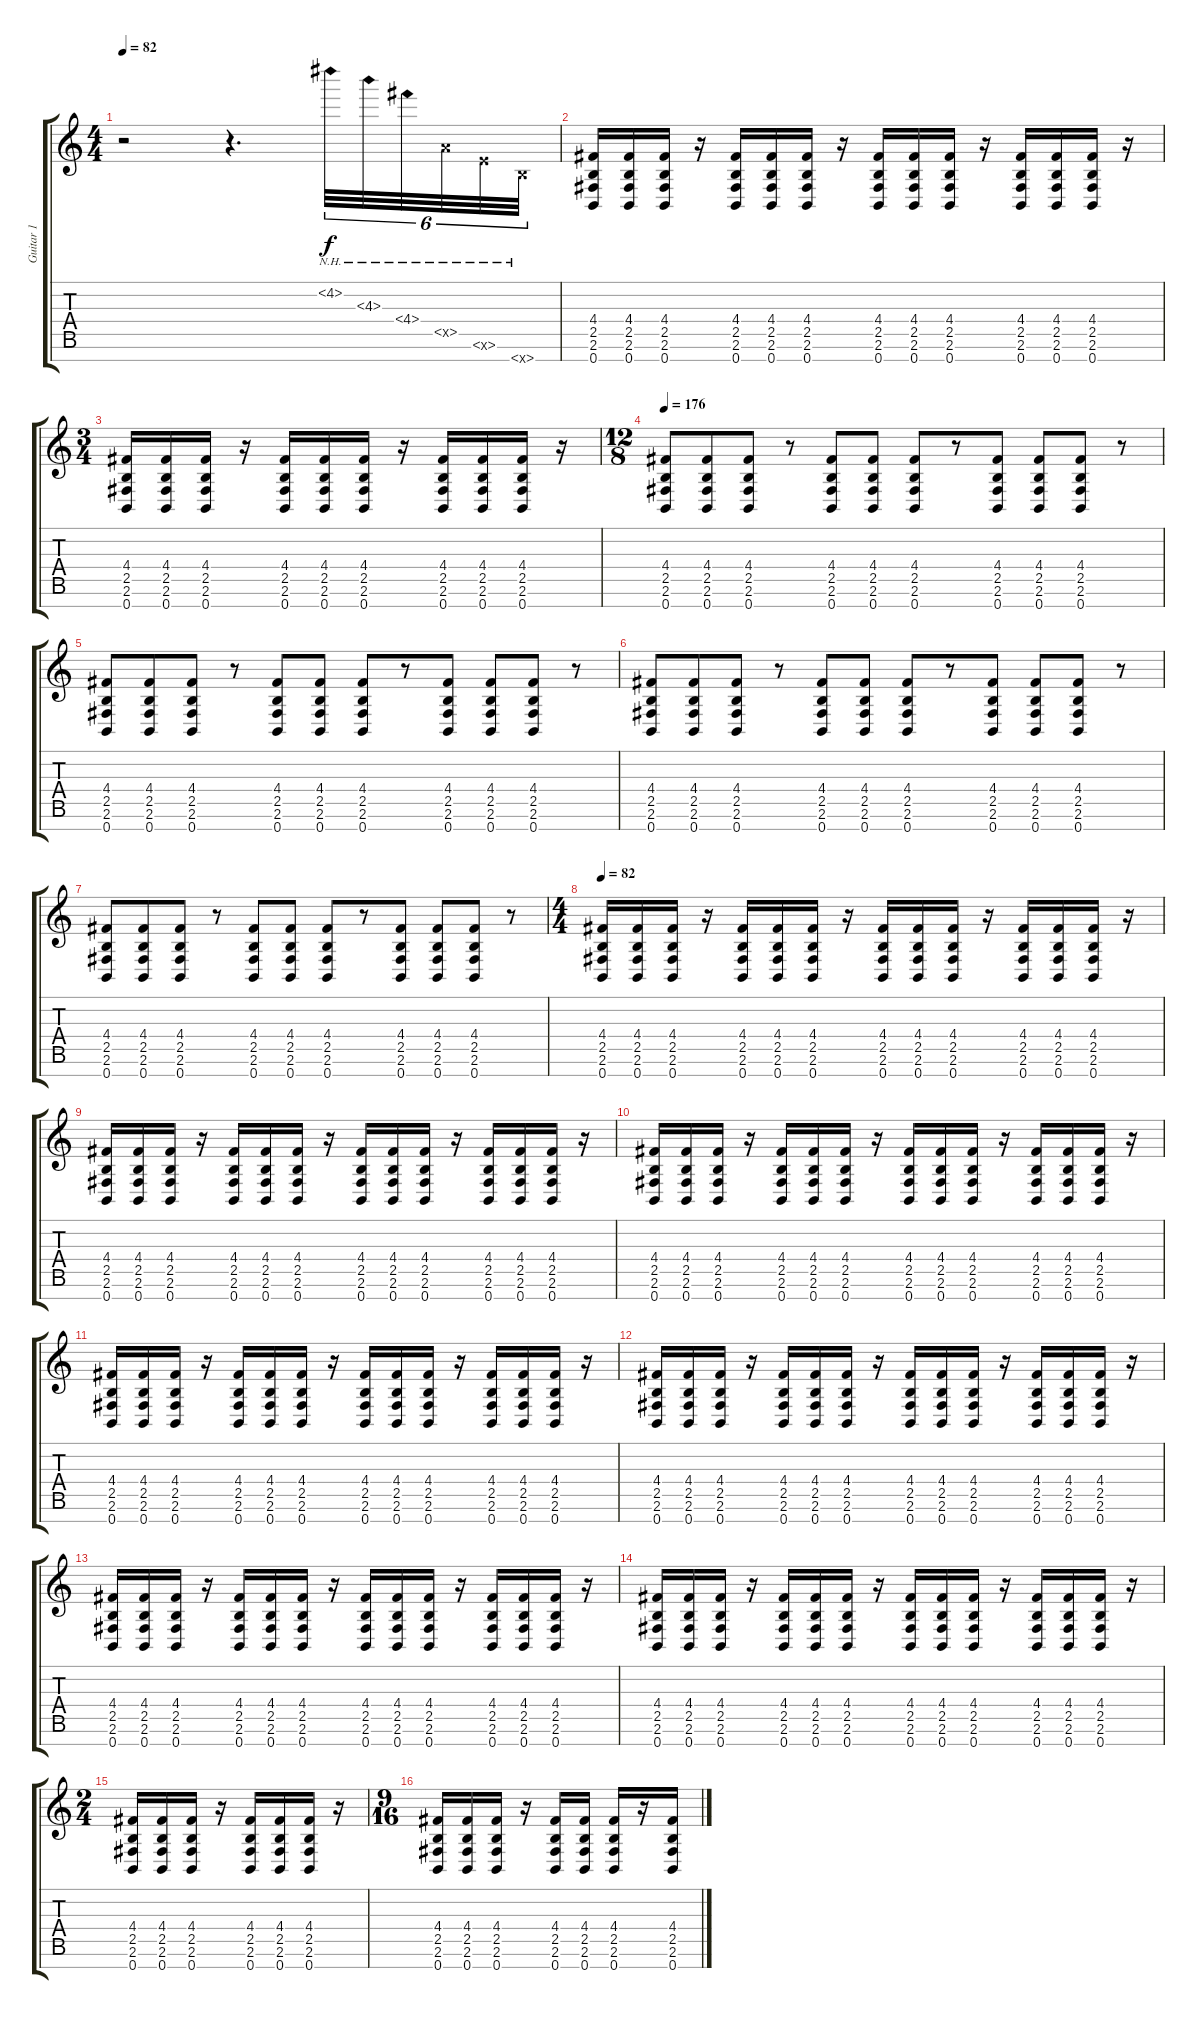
\track ("Guitar 1" "Guitar 1") {instrument distortionguitar}
\staff {score tabs}
\tuning (E4 B3 G3 D3 A2 E2 B1) {hide}
\ts (4 4)
\tempo 82
\clef g2
\ks c
r.2{dy f instrument distortionguitar} r.4{d} 4.2{nh}.32{tu (6 4)} 4.3{nh}.32{tu (6 4)} 4.4{nh}.32{tu (6 4)} 0.5{nh x}.32{tu (6 4)} 0.6{nh x}.32{tu (6 4)} 0.7{nh x}.32{tu (6 4)} |
(4.4 2.5 2.6 0.7).16 (4.4 2.5 2.6 0.7).16 (4.4 2.5 2.6 0.7).16 r.16 (4.4 2.5 2.6 0.7).16 (4.4 2.5 2.6 0.7).16 (4.4 2.5 2.6 0.7).16 r.16 (4.4 2.5 2.6 0.7).16 (4.4 2.5 2.6 0.7).16 (4.4 2.5 2.6 0.7).16 r.16 (4.4 2.5 2.6 0.7).16 (4.4 2.5 2.6 0.7).16 (4.4 2.5 2.6 0.7).16 r.16 |
\ts (3 4)
(4.4 2.5 2.6 0.7).16 (4.4 2.5 2.6 0.7).16 (4.4 2.5 2.6 0.7).16 r.16 (4.4 2.5 2.6 0.7).16 (4.4 2.5 2.6 0.7).16 (4.4 2.5 2.6 0.7).16 r.16 (4.4 2.5 2.6 0.7).16 (4.4 2.5 2.6 0.7).16 (4.4 2.5 2.6 0.7).16 r.16 |
\ts (12 8)
\tempo 176
(4.4 2.5 2.6 0.7).8 (4.4 2.5 2.6 0.7).8 (4.4 2.5 2.6 0.7).8 r.8 (4.4 2.5 2.6 0.7).8 (4.4 2.5 2.6 0.7).8 (4.4 2.5 2.6 0.7).8 r.8 (4.4 2.5 2.6 0.7).8 (4.4 2.5 2.6 0.7).8 (4.4 2.5 2.6 0.7).8 r.8 |
(4.4 2.5 2.6 0.7).8 (4.4 2.5 2.6 0.7).8 (4.4 2.5 2.6 0.7).8 r.8 (4.4 2.5 2.6 0.7).8 (4.4 2.5 2.6 0.7).8 (4.4 2.5 2.6 0.7).8 r.8 (4.4 2.5 2.6 0.7).8 (4.4 2.5 2.6 0.7).8 (4.4 2.5 2.6 0.7).8 r.8 |
(4.4 2.5 2.6 0.7).8 (4.4 2.5 2.6 0.7).8 (4.4 2.5 2.6 0.7).8 r.8 (4.4 2.5 2.6 0.7).8 (4.4 2.5 2.6 0.7).8 (4.4 2.5 2.6 0.7).8 r.8 (4.4 2.5 2.6 0.7).8 (4.4 2.5 2.6 0.7).8 (4.4 2.5 2.6 0.7).8 r.8 |
(4.4 2.5 2.6 0.7).8 (4.4 2.5 2.6 0.7).8 (4.4 2.5 2.6 0.7).8 r.8 (4.4 2.5 2.6 0.7).8 (4.4 2.5 2.6 0.7).8 (4.4 2.5 2.6 0.7).8 r.8 (4.4 2.5 2.6 0.7).8 (4.4 2.5 2.6 0.7).8 (4.4 2.5 2.6 0.7).8 r.8 |
\ts (4 4)
\tempo 82
(4.4 2.5 2.6 0.7).16 (4.4 2.5 2.6 0.7).16 (4.4 2.5 2.6 0.7).16 r.16 (4.4 2.5 2.6 0.7).16 (4.4 2.5 2.6 0.7).16 (4.4 2.5 2.6 0.7).16 r.16 (4.4 2.5 2.6 0.7).16 (4.4 2.5 2.6 0.7).16 (4.4 2.5 2.6 0.7).16 r.16 (4.4 2.5 2.6 0.7).16 (4.4 2.5 2.6 0.7).16 (4.4 2.5 2.6 0.7).16 r.16 |
(4.4 2.5 2.6 0.7).16 (4.4 2.5 2.6 0.7).16 (4.4 2.5 2.6 0.7).16 r.16 (4.4 2.5 2.6 0.7).16 (4.4 2.5 2.6 0.7).16 (4.4 2.5 2.6 0.7).16 r.16 (4.4 2.5 2.6 0.7).16 (4.4 2.5 2.6 0.7).16 (4.4 2.5 2.6 0.7).16 r.16 (4.4 2.5 2.6 0.7).16 (4.4 2.5 2.6 0.7).16 (4.4 2.5 2.6 0.7).16 r.16 |
(4.4 2.5 2.6 0.7).16 (4.4 2.5 2.6 0.7).16 (4.4 2.5 2.6 0.7).16 r.16 (4.4 2.5 2.6 0.7).16 (4.4 2.5 2.6 0.7).16 (4.4 2.5 2.6 0.7).16 r.16 (4.4 2.5 2.6 0.7).16 (4.4 2.5 2.6 0.7).16 (4.4 2.5 2.6 0.7).16 r.16 (4.4 2.5 2.6 0.7).16 (4.4 2.5 2.6 0.7).16 (4.4 2.5 2.6 0.7).16 r.16 |
(4.4 2.5 2.6 0.7).16 (4.4 2.5 2.6 0.7).16 (4.4 2.5 2.6 0.7).16 r.16 (4.4 2.5 2.6 0.7).16 (4.4 2.5 2.6 0.7).16 (4.4 2.5 2.6 0.7).16 r.16 (4.4 2.5 2.6 0.7).16 (4.4 2.5 2.6 0.7).16 (4.4 2.5 2.6 0.7).16 r.16 (4.4 2.5 2.6 0.7).16 (4.4 2.5 2.6 0.7).16 (4.4 2.5 2.6 0.7).16 r.16 |
(4.4 2.5 2.6 0.7).16 (4.4 2.5 2.6 0.7).16 (4.4 2.5 2.6 0.7).16 r.16 (4.4 2.5 2.6 0.7).16 (4.4 2.5 2.6 0.7).16 (4.4 2.5 2.6 0.7).16 r.16 (4.4 2.5 2.6 0.7).16 (4.4 2.5 2.6 0.7).16 (4.4 2.5 2.6 0.7).16 r.16 (4.4 2.5 2.6 0.7).16 (4.4 2.5 2.6 0.7).16 (4.4 2.5 2.6 0.7).16 r.16 |
(4.4 2.5 2.6 0.7).16 (4.4 2.5 2.6 0.7).16 (4.4 2.5 2.6 0.7).16 r.16 (4.4 2.5 2.6 0.7).16 (4.4 2.5 2.6 0.7).16 (4.4 2.5 2.6 0.7).16 r.16 (4.4 2.5 2.6 0.7).16 (4.4 2.5 2.6 0.7).16 (4.4 2.5 2.6 0.7).16 r.16 (4.4 2.5 2.6 0.7).16 (4.4 2.5 2.6 0.7).16 (4.4 2.5 2.6 0.7).16 r.16 |
(4.4 2.5 2.6 0.7).16 (4.4 2.5 2.6 0.7).16 (4.4 2.5 2.6 0.7).16 r.16 (4.4 2.5 2.6 0.7).16 (4.4 2.5 2.6 0.7).16 (4.4 2.5 2.6 0.7).16 r.16 (4.4 2.5 2.6 0.7).16 (4.4 2.5 2.6 0.7).16 (4.4 2.5 2.6 0.7).16 r.16 (4.4 2.5 2.6 0.7).16 (4.4 2.5 2.6 0.7).16 (4.4 2.5 2.6 0.7).16 r.16 |
\ts (2 4)
(4.4 2.5 2.6 0.7).16 (4.4 2.5 2.6 0.7).16 (4.4 2.5 2.6 0.7).16 r.16 (4.4 2.5 2.6 0.7).16 (4.4 2.5 2.6 0.7).16 (4.4 2.5 2.6 0.7).16 r.16 |
\ts (9 16)
(4.4 2.5 2.6 0.7).16 (4.4 2.5 2.6 0.7).16 (4.4 2.5 2.6 0.7).16 r.16 (4.4 2.5 2.6 0.7).16 (4.4 2.5 2.6 0.7).16 (4.4 2.5 2.6 0.7).16 r.16 (4.4 2.5 2.6 0.7).16
